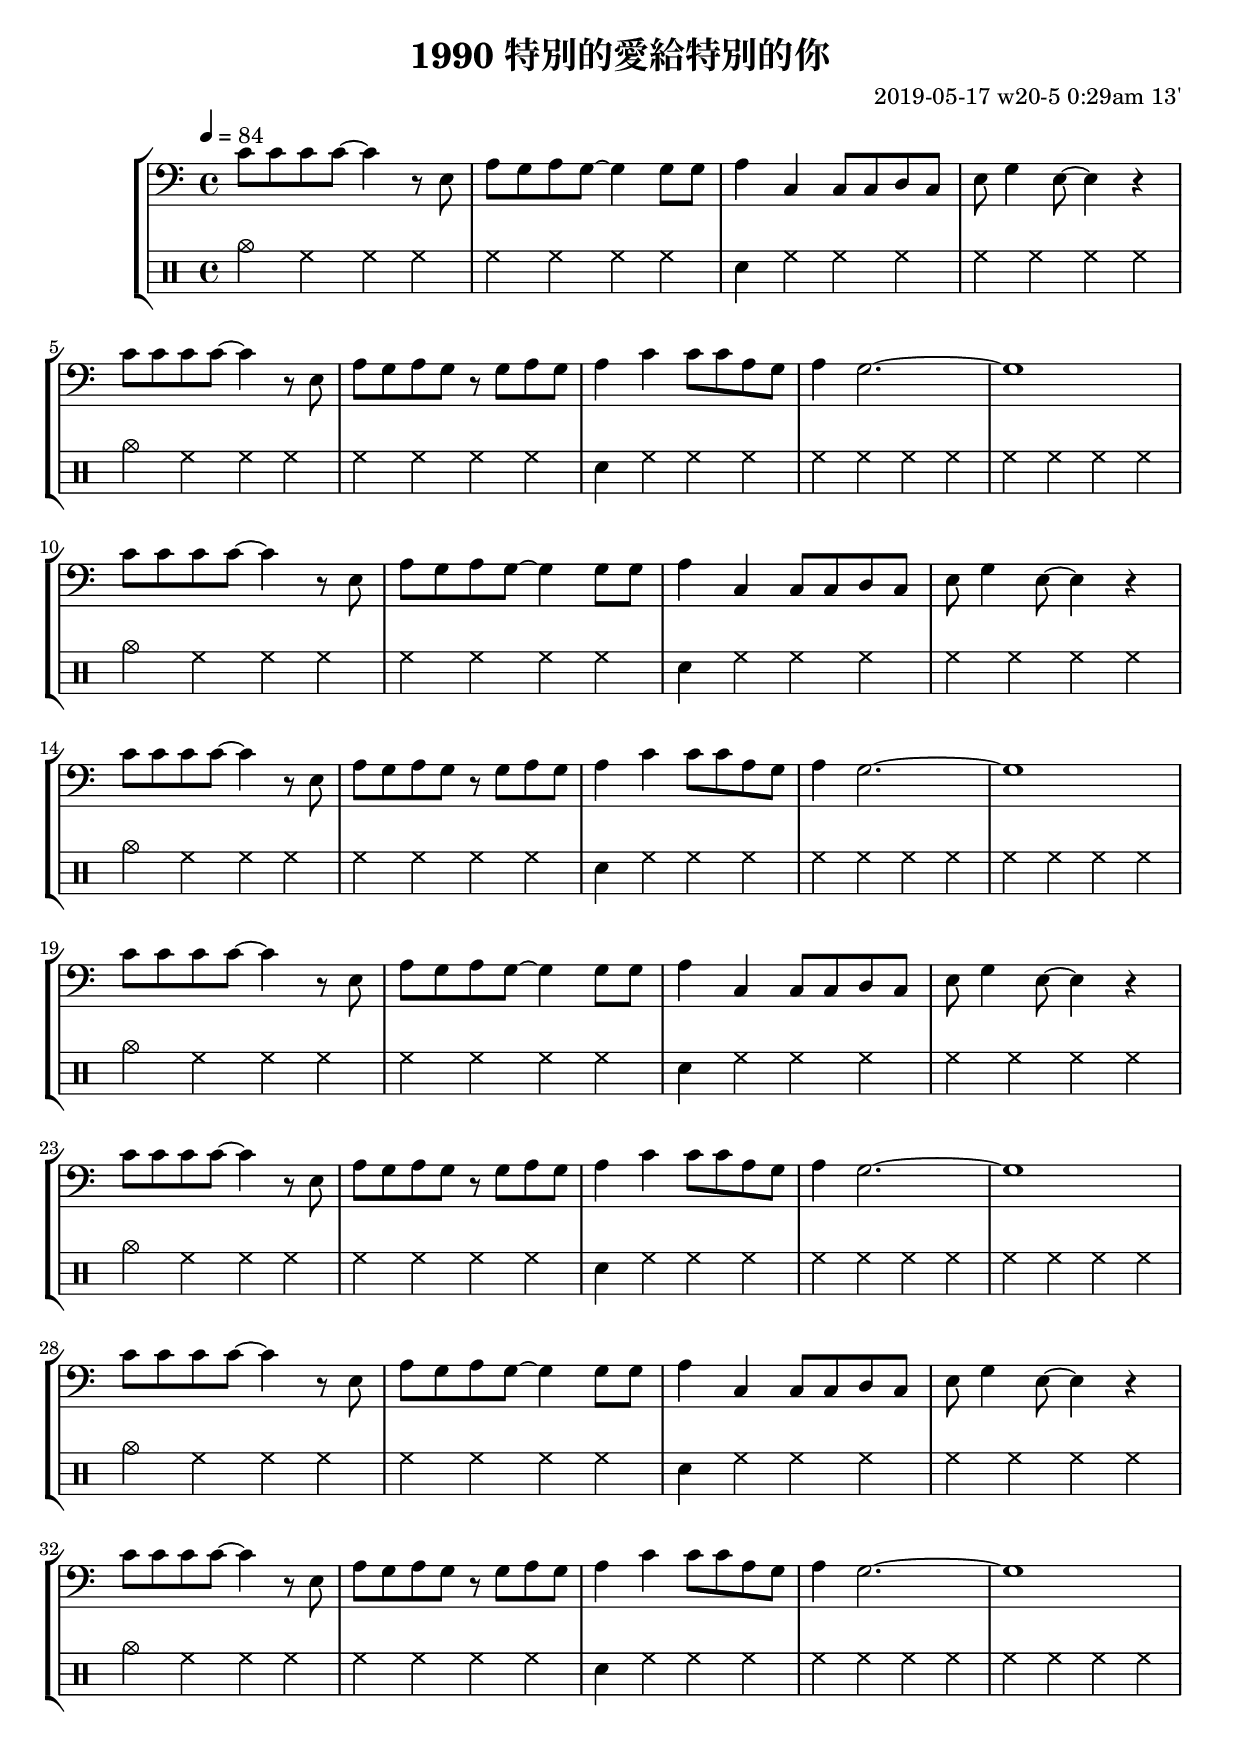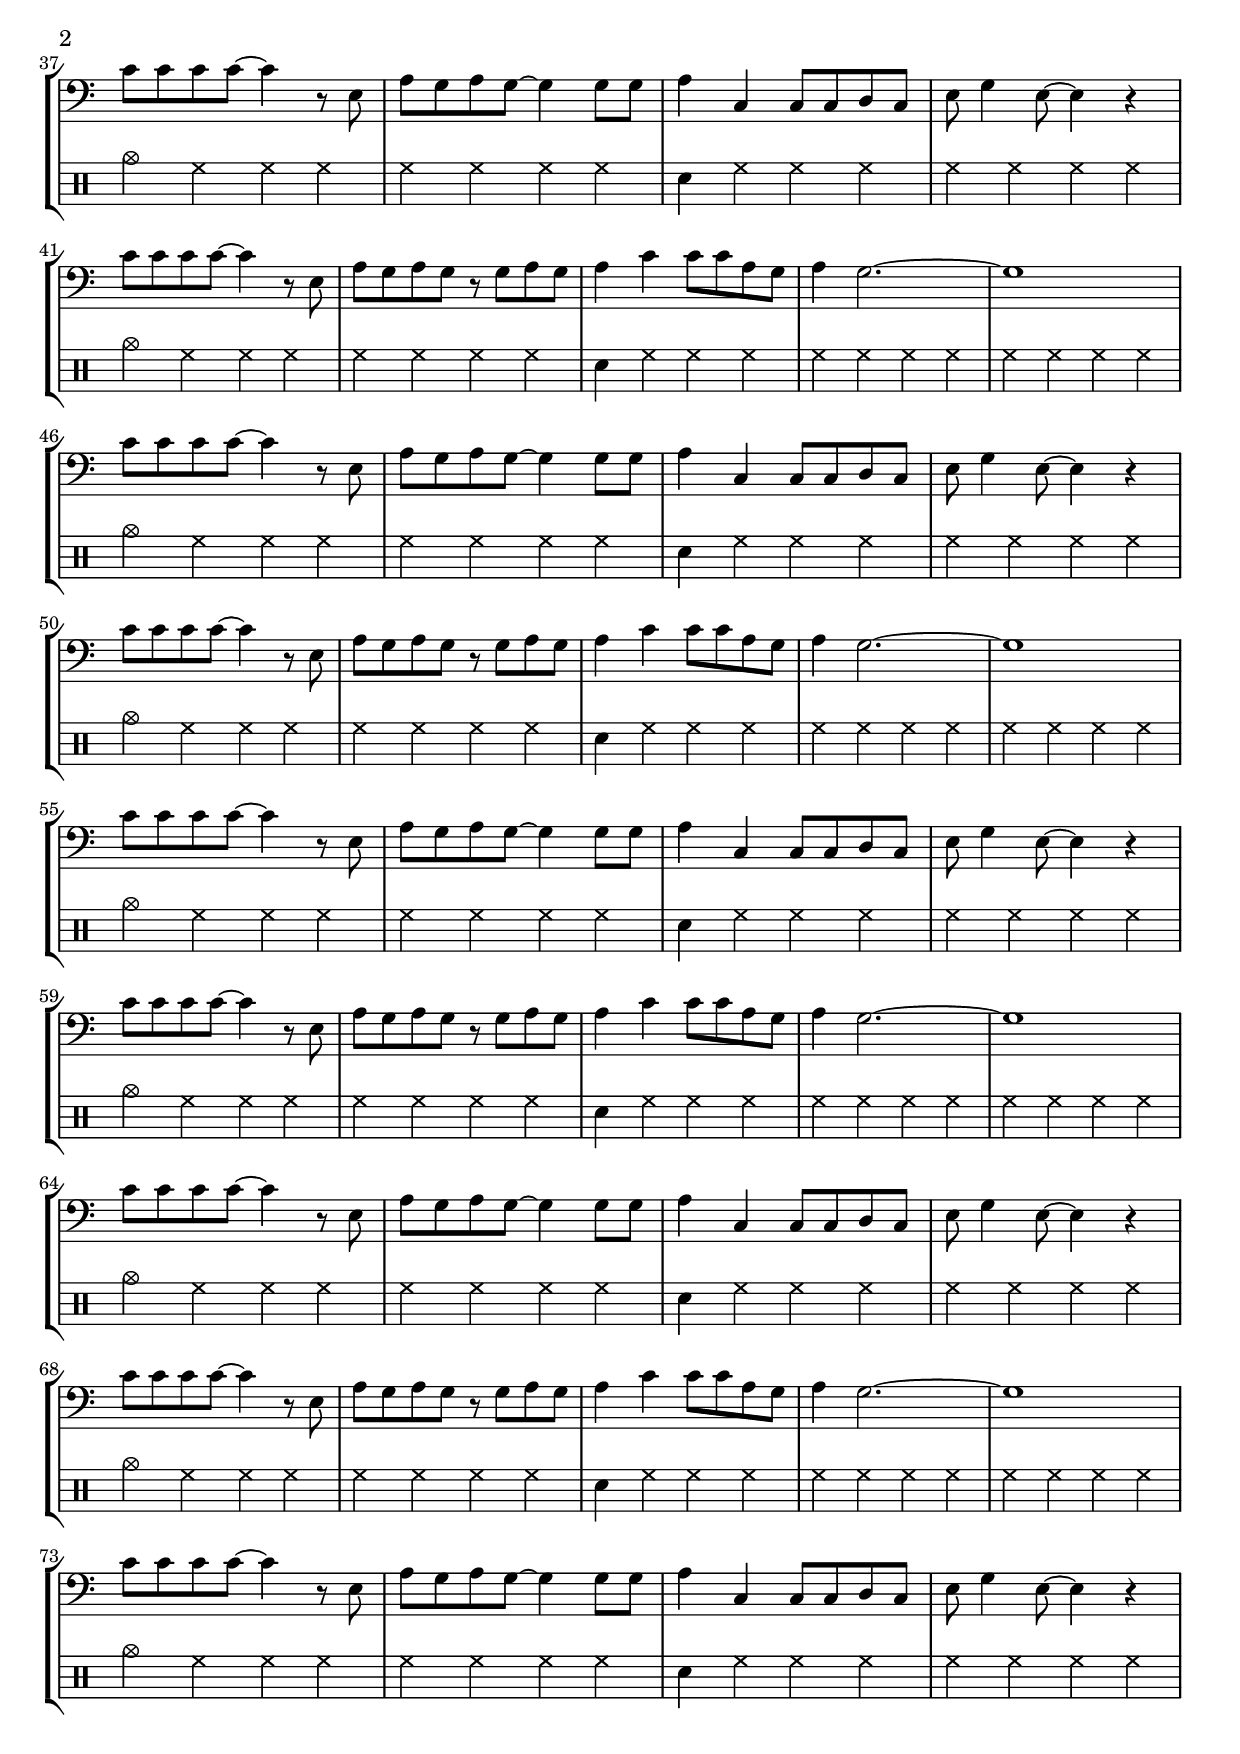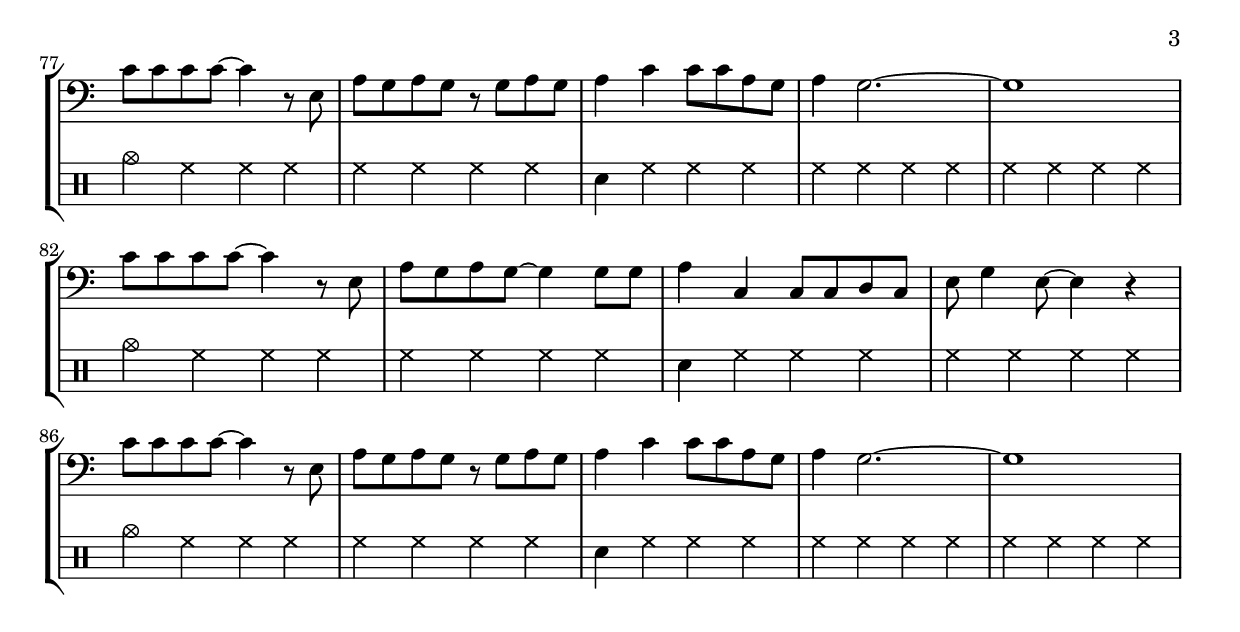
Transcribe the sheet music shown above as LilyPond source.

\header {
  title = "1990 特別的愛給特別的你"
  composer = "2019-05-17 w20-5 0:29am 13'"
}
\language english

%2019/08/14 w33/3 3:45am
metronome = \drummode{
 crashcymbal hh hh hh |
 hh hh hh hh |
 sn hh hh hh |
 hh hh hh hh |
 crashcymbal hh hh hh |
 hh hh hh hh |
 sn hh hh hh |
 hh hh hh hh |
 hh hh hh hh |

 


}

repeatTimes = 10
%60s/84 beats * 9 bars*4 beats per bar*10 times = 0.7 * 360

\score {
  \new StaffGroup <<



  \transpose c c,{ %as

  
  \relative c' {
    \key c \major
    \clef bass
    \tempo 4=84
    
    
    \repeat unfold \repeatTimes {
    c'8 c c c ~ c4 r8 e,|
    a g a g~ g4 

    g8 g |
    a4 c, c8 c d c|
    e g4 e8~ e4 r | \break

    c'8 c c c ~ c4 r8 e,| 
    a g a g r g a g
    a4 c c8 c a g
    a4 g2.~ | g1 | \break

   

    
    }


    }



  }

  \drums {\repeat unfold \repeatTimes \metronome
  }
  >>

  \layout {}
  \midi {}
}